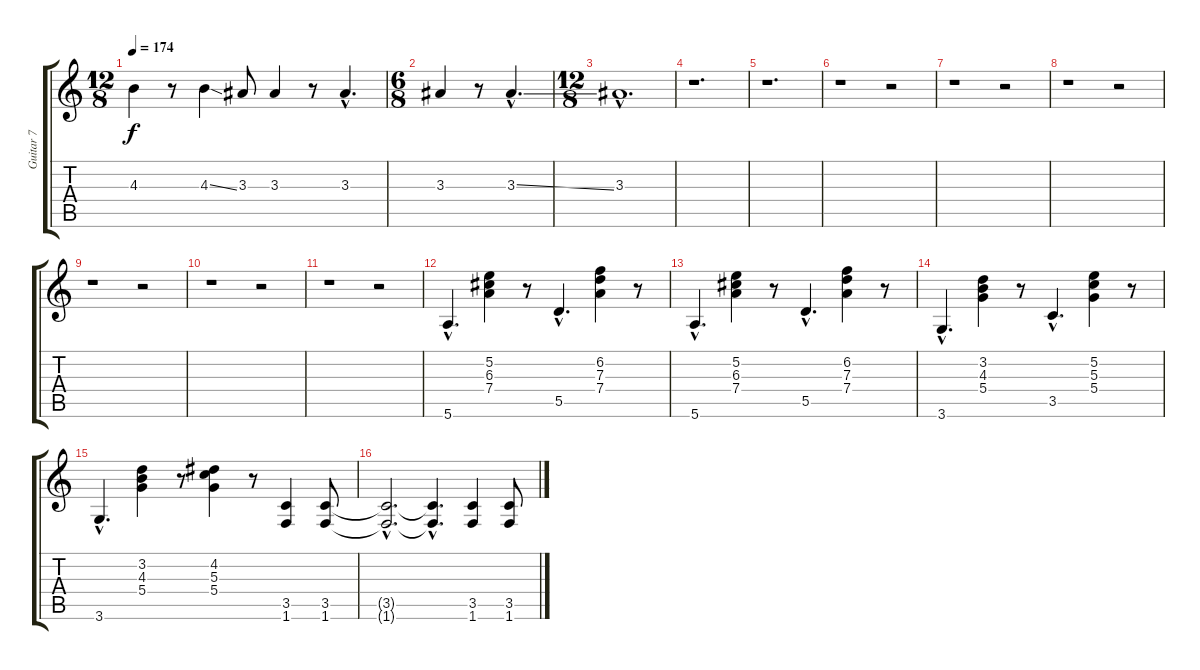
\track ("Guitar 7" "Guitar 7") {instrument distortionguitar}
\staff {score tabs}
\tuning (E4 B3 G3 D3 A2 E2) {hide}
\ts (12 8)
\tempo 174
\clef g2
\ks c
4.3.4{dy f} r.8 4.3{ss}.4 3.3.8 3.3.4 r.8 3.3{hac}.4{d} |
\ts (6 8)
3.3.4 r.8 3.3{ss hac}.4{d} |
\ts (12 8)
3.3{hac}.1{d} |
r.1{d} |
r.1{d} |
r.1 r.2 |
r.1 r.2 |
r.1 r.2 |
r.1 r.2 |
r.1 r.2 |
r.1 r.2 |
5.6{hac}.4{d} (5.2 6.3 7.4).4 r.8 5.5{hac}.4{d} (6.2 7.3 7.4).4 r.8 |
5.6{hac}.4{d} (5.2 6.3 7.4).4 r.8 5.5{hac}.4{d} (6.2 7.3 7.4).4 r.8 |
3.6{hac}.4{d} (3.2 4.3 5.4).4 r.8 3.5{hac}.4{d} (5.2 5.3 5.4).4 r.8 |
3.6{hac}.4{d} (3.2 4.3 5.4).4 r.8 (4.2 5.3 5.4).4 r.8 (3.5 1.6).4 (3.5 1.6).8 |
(3.5{hac t} 1.6{hac t}).2{d} (3.5{hac t} 1.6{hac t}).4{d} (3.5 1.6).4 (3.5 1.6).8
